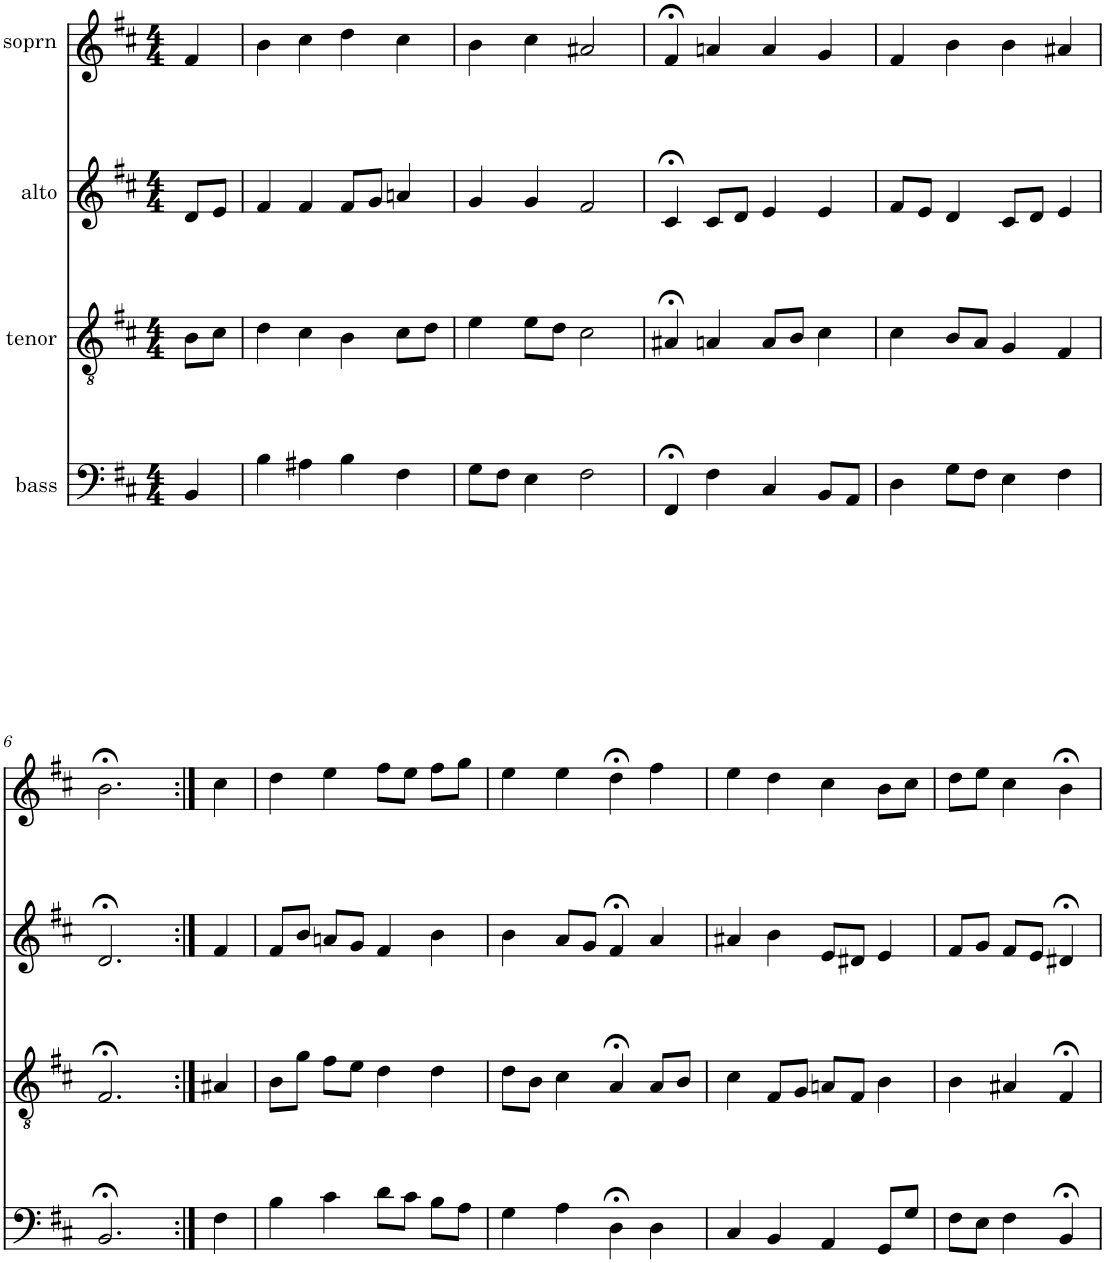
**kern	**kern	**kern	**kern
*part4	*part3	*part2	*part1
*staff4	*staff3	*staff2	*staff1
*I"bass	*I"tenor	*I"alto	*I"soprn
*clefF4	*clefGv2	*clefG2	*clefG2
*k[f#c#]	*k[f#c#]	*k[f#c#]	*k[f#c#]
*b:	*b:	*b:	*b:
*M4/4	*M4/4	*M4/4	*M4/4
=1	=1	=1	=1
4BB/	8B\L	8d/L	4f#/
.	8c#\J	8e/J	.
=2	=2	=2	=2
4B\	4d\	4f#/	4b\
4A#X\	4c#\	4f#/	4cc#\
4B\	4B\	8f#/L	4dd\
.	.	8g/J	.
4F#\	8c#\L	4an/	4cc#\
.	8d\J	.	.
=3	=3	=3	=3
8G\L	4e\	4g/	4b\
8F#\J	.	.	.
4E\	8e\L	4g/	4cc#\
.	8d\J	.	.
2F#\	2c#\	2f#/	2a#X/
=4	=4	=4	=4
4FF#;</	4A#X;</	4c#;</	4f#;</
4F#\	4An/	8c#/L	4an/
.	.	8d/J	.
4C#/	8A/L	4e/	4a/
.	8B/J	.	.
8BB/L	4c#\	4e/	4g/
8AA/J	.	.	.
=5	=5	=5	=5
4D\	4c#\	8f#/L	4f#/
.	.	8e/J	.
8G\L	8B/L	4d/	4b\
8F#\J	8A/J	.	.
4E\	4G/	8c#/L	4b\
.	.	8d/J	.
4F#\	4F#/	4e/	4a#X/
!!LO:LB:g=z
=6	=6	=6	=6
2.BB;</	2.F#;</	2.d;</	2.b;<\
=7:|!	=7:|!	=7:|!	=7:|!
4F#\	4A#X/	4f#/	4cc#\
=8	=8	=8	=8
4B\	8B\L	8f#/L	4dd\
.	8g\J	8b/J	.
4c#\	8f#\L	8an/L	4ee\
.	8e\J	8g/J	.
8d\L	4d\	4f#/	8ff#\L
8c#\J	.	.	8ee\J
8B\L	4d\	4b\	8ff#\L
8A\J	.	.	8gg\J
=9	=9	=9	=9
4G\	8d\L	4b\	4ee\
.	8B\J	.	.
4A\	4c#\	8a/L	4ee\
.	.	8g/J	.
4D;<\	4A;</	4f#;</	4dd;<\
4D\	8A/L	4a/	4ff#\
.	8B/J	.	.
=10	=10	=10	=10
4C#/	4c#\	4a#X/	4ee\
4BB/	8F#/L	4b\	4dd\
.	8G/J	.	.
4AA/	8An/L	8e/L	4cc#\
.	8F#/J	8d#X/J	.
8GG/L	4B\	4e/	8b\L
8G/J	.	.	8cc#\J
=11	=11	=11	=11
8F#\L	4B\	8f#/L	8dd\L
8E\J	.	8g/J	8ee\J
4F#\	4A#X/	8f#/L	4cc#\
.	.	8e/J	.
4BB;</	4F#;</	4d#X;</	4b;<\
=	=	=	=
*-	*-	*-	*-
